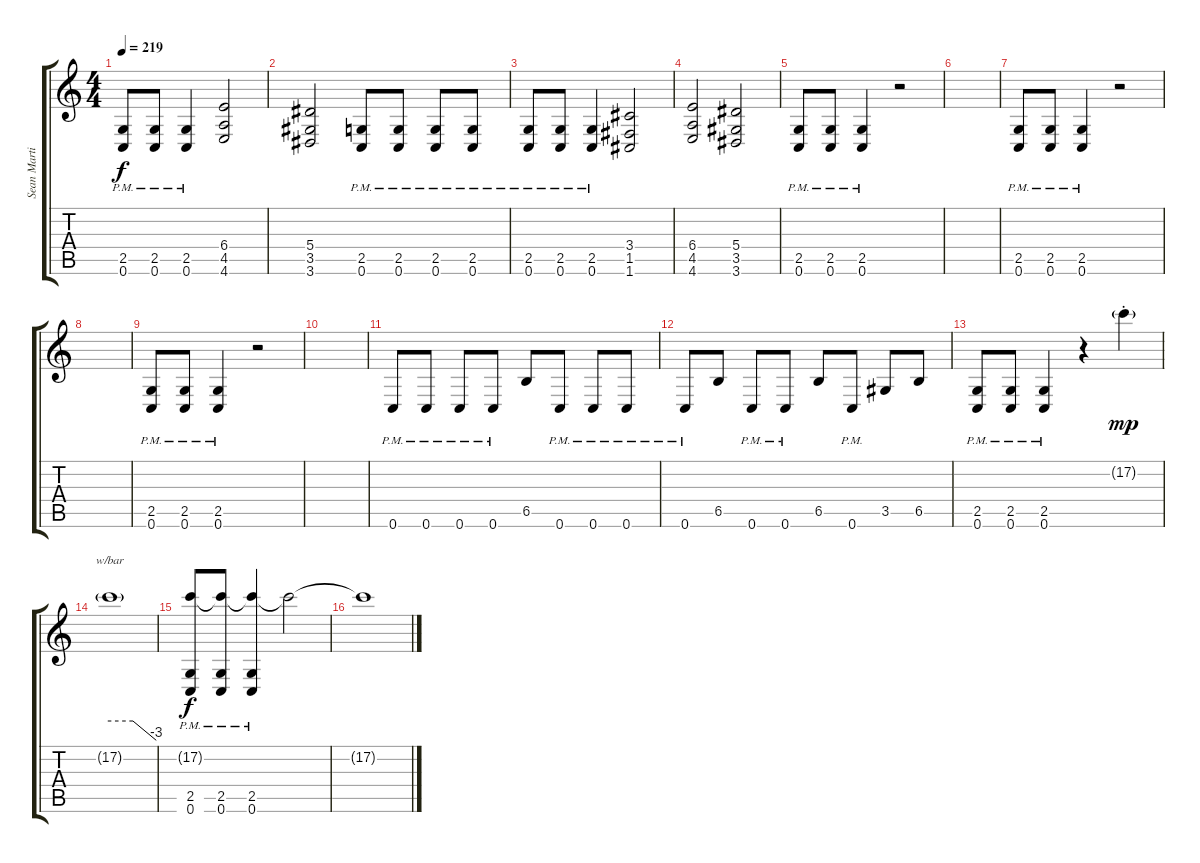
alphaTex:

\track ("Sean Martin (Guitar)" "Sean Marti") {instrument overdrivenguitar}
\staff {score tabs}
\tuning (C4 G3 Eb3 Bb2 F2 C2) {hide}
\ts (4 4)
\tempo 219
\clef g2
\ks c
(2.5{pm} 0.6{pm}).8{dy f} (2.5{pm} 0.6{pm}).8 (2.5{pm} 0.6{pm}).4 (6.4 4.5 4.6).2 |
(5.4 3.5 3.6).2 (2.5{pm} 0.6{pm}).8 (2.5{pm} 0.6{pm}).8 (2.5{pm} 0.6{pm}).8 (2.5{pm} 0.6{pm}).8 |
(2.5{pm} 0.6{pm}).8 (2.5{pm} 0.6{pm}).8 (2.5{pm} 0.6{pm}).4 (3.4 1.5 1.6).2 |
(6.4 4.5 4.6).2 (5.4 3.5 3.6).2 |
(2.5{pm} 0.6{pm}).8 (2.5{pm} 0.6{pm}).8 (2.5{pm} 0.6{pm}).4 r.2 |
|
(2.5{pm} 0.6{pm}).8 (2.5{pm} 0.6{pm}).8 (2.5{pm} 0.6{pm}).4 r.2 |
|
(2.5{pm} 0.6{pm}).8 (2.5{pm} 0.6{pm}).8 (2.5{pm} 0.6{pm}).4 r.2 |
|
0.6{pm}.8 0.6{pm}.8 0.6{pm}.8 0.6{pm}.8 6.5.8 0.6{pm}.8 0.6{pm}.8 0.6{pm}.8 |
0.6{pm}.8 6.5.8 0.6{pm}.8 0.6{pm}.8 6.5.8 0.6{pm}.8 3.5.8 6.5.8 |
(2.5{pm} 0.6{pm}).8 (2.5{pm} 0.6{pm}).8 (2.5{pm} 0.6{pm}).4 r.4 17.2{g st}.4{dy mp} |
17.2{g}.1{tbe (custom default 0 0 30 0 60 -12)} |
(17.2{t} 2.5{pm} 0.6{pm}).8{dy f} (17.2{t} 2.5{pm} 0.6{pm}).8 (17.2{t} 2.5{pm} 0.6{pm}).4 17.2{t}.2 |
17.2{t}.1
